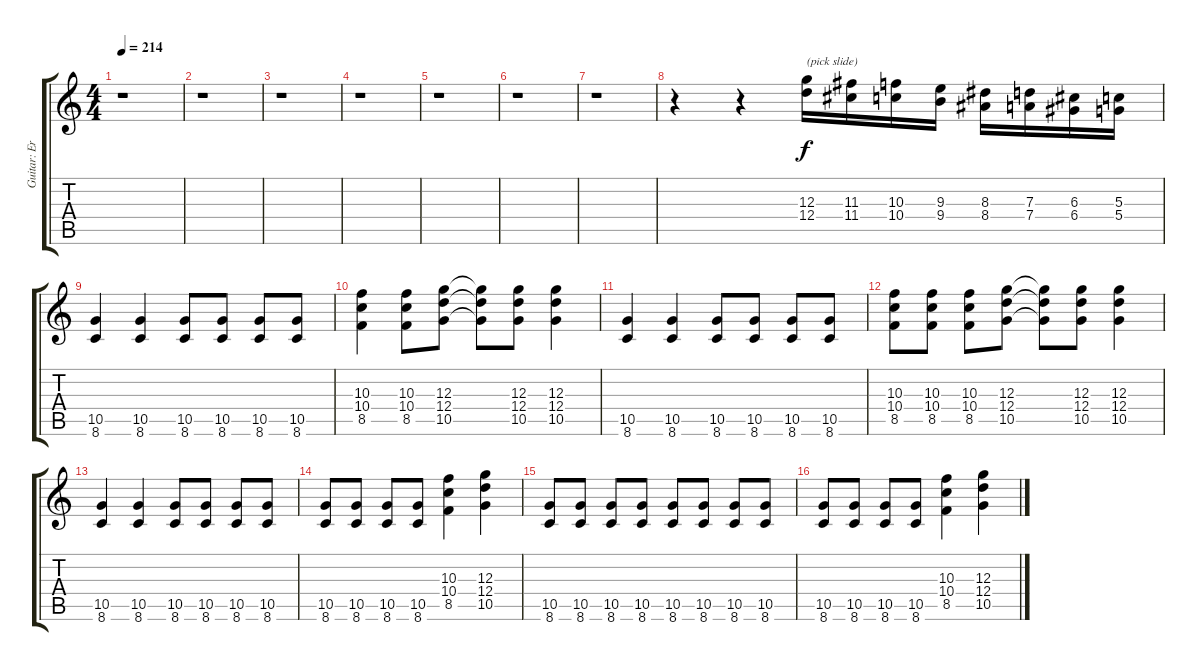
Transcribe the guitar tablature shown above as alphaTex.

\track ("Guitar: Eric Melvin" "Guitar: Er") {instrument distortionguitar}
\staff {score tabs}
\tuning (E4 B3 G3 D3 A2 E2) {hide}
\ts (4 4)
\tempo 214
\clef g2
\ks c
r.1{dy f} |
r.1 |
r.1 |
r.1 |
r.1 |
r.1 |
r.1 |
r.4 r.4 (12.3 12.4).16{txt "(pick slide)"} (11.3 11.4).16 (10.3 10.4).16 (9.3 9.4).16 (8.3 8.4).16 (7.3 7.4).16 (6.3 6.4).16 (5.3 5.4).16 |
(10.5 8.6).4 (10.5 8.6).4 (10.5 8.6).8 (10.5 8.6).8 (10.5 8.6).8 (10.5 8.6).8 |
(10.3 10.4 8.5).4 (10.3 10.4 8.5).8 (12.3 12.4 10.5).8 (12.3{t} 12.4{t} 10.5{t}).8 (12.3 12.4 10.5).8 (12.3 12.4 10.5).4 |
(10.5 8.6).4 (10.5 8.6).4 (10.5 8.6).8 (10.5 8.6).8 (10.5 8.6).8 (10.5 8.6).8 |
(10.3 10.4 8.5).8 (10.3 10.4 8.5).8 (10.3 10.4 8.5).8 (12.3 12.4 10.5).8 (12.3{t} 12.4{t} 10.5{t}).8 (12.3 12.4 10.5).8 (12.3 12.4 10.5).4 |
(10.5 8.6).4 (10.5 8.6).4 (10.5 8.6).8 (10.5 8.6).8 (10.5 8.6).8 (10.5 8.6).8 |
(10.5 8.6).8 (10.5 8.6).8 (10.5 8.6).8 (10.5 8.6).8 (10.3 10.4 8.5).4 (12.3 12.4 10.5).4 |
(10.5 8.6).8 (10.5 8.6).8 (10.5 8.6).8 (10.5 8.6).8 (10.5 8.6).8 (10.5 8.6).8 (10.5 8.6).8 (10.5 8.6).8 |
(10.5 8.6).8 (10.5 8.6).8 (10.5 8.6).8 (10.5 8.6).8 (10.3 10.4 8.5).4 (12.3 12.4 10.5).4
